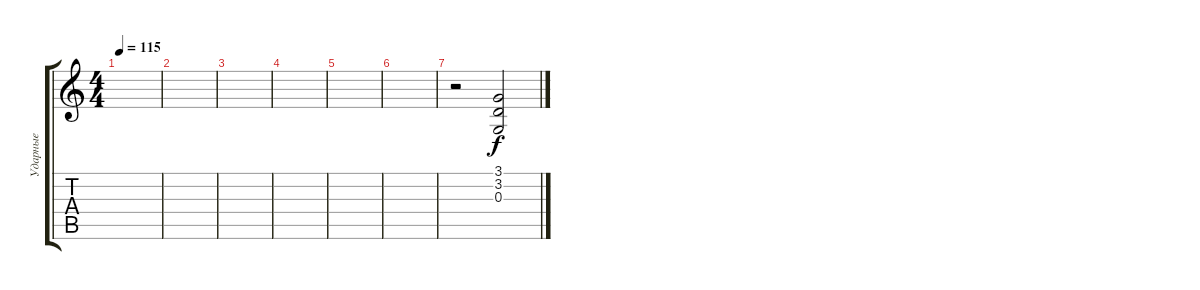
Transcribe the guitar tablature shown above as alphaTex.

\track ("Ударные" "Ударные") {instrument reversecymbal}
\staff {score tabs}
\tuning (E4 B3 G3 D3 A2 E2) {hide}
\ts (4 4)
\tempo 115
\clef g2
\ks c
|
|
|
|
|
|
r.2 (3.1 3.2 0.3).2
